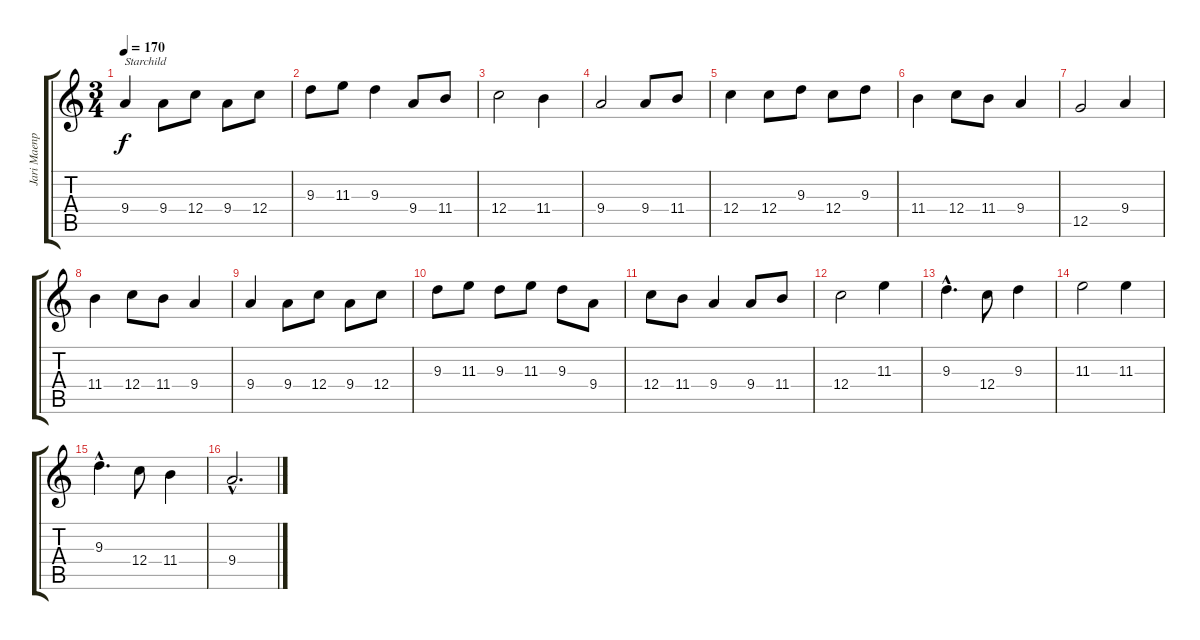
\track ("Jari Maenpäa" "Jari Maenp") {instrument distortionguitar}
\staff {score tabs}
\tuning (D4 A3 F3 C3 G2 D2) {hide}
\ts (3 4)
\tempo 170
\clef g2
\ks c
9.4.4{txt "Starchild" dy f} 9.4.8 12.4.8 9.4.8 12.4.8 |
9.3.8 11.3.8 9.3.4 9.4.8 11.4.8 |
12.4.2 11.4.4 |
9.4.2 9.4.8 11.4.8 |
12.4.4 12.4.8 9.3.8 12.4.8 9.3.8 |
11.4.4 12.4.8 11.4.8 9.4.4 |
12.5.2 9.4.4 |
11.4.4 12.4.8 11.4.8 9.4.4 |
9.4.4 9.4.8 12.4.8 9.4.8 12.4.8 |
9.3.8 11.3.8 9.3.8 11.3.8 9.3.8 9.4.8 |
12.4.8 11.4.8 9.4.4 9.4.8 11.4.8 |
12.4.2 11.3.4 |
9.3{hac}.4{d} 12.4.8 9.3.4 |
11.3.2 11.3.4 |
9.3{hac}.4{d} 12.4.8 11.4.4 |
9.4{hac}.2{d}
